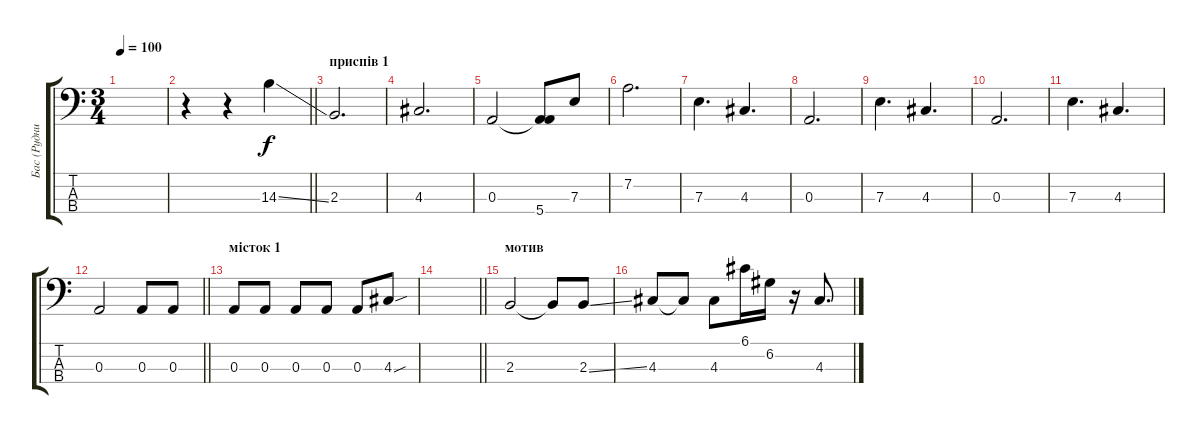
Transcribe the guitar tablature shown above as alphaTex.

\track ("Бас (Рудницький)" "Бас (Рудни") {instrument electricbassfinger}
\staff {score tabs}
\tuning (G2 D2 A1 E1) {hide}
\ts (3 4)
\tempo 100
\clef f4
\ks c
|
\barLineRight lightlight
r.4 r.4 14.3{ss}.4 |
\section ("" "приспів 1")
2.3.2{d} |
4.3.2{d} |
0.3.2 (0.3{t} 5.4).8 7.3.8 |
7.2.2{d} |
7.3.4{d} 4.3.4{d} |
0.3.2{d} |
7.3.4{d} 4.3.4{d} |
0.3.2{d} |
7.3.4{d} 4.3.4{d} |
\barLineRight lightlight
0.3.2 0.3.8 0.3.8 |
\section ("" "місток 1")
0.3.8 0.3.8 0.3.8 0.3.8 0.3.8 4.3{sou}.8 |
\barLineRight lightlight
|
\section ("" "мотив")
2.3.2 2.3{t}.8 2.3{ss}.8 |
4.3.8 4.3{t}.8 4.3.8 6.1.16 6.2.16 r.16 4.3.8{d}
